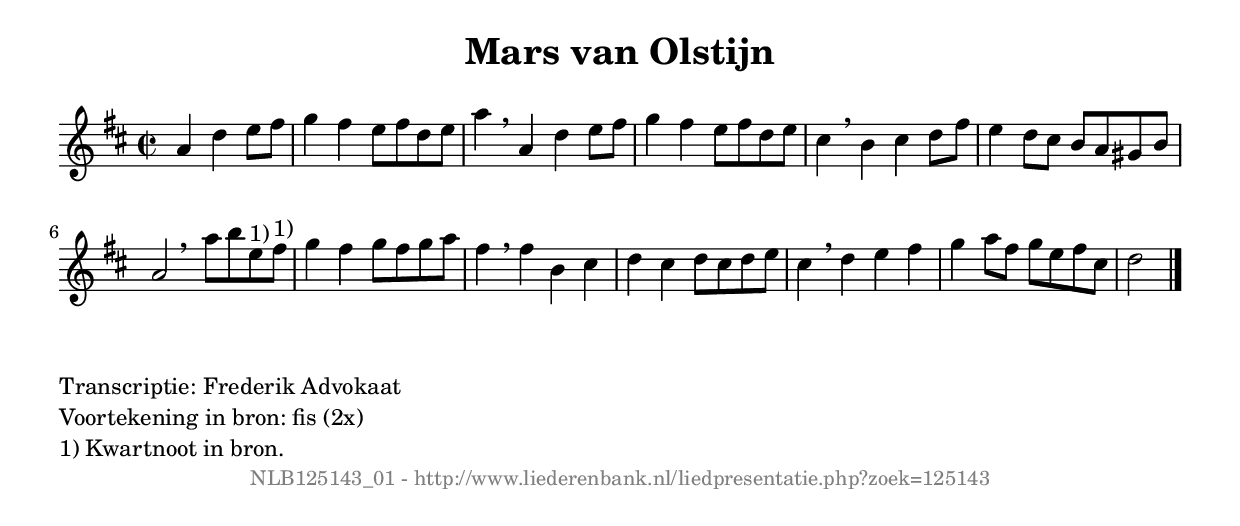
%
% produced by wce2krn 1.64 (7 June 2014)
%
\version"2.16"
#(append! paper-alist '(("long" . (cons (* 210 mm) (* 2000 mm)))))
#(set-default-paper-size "long")
sb = {\breathe}
mBreak = {\breathe }
bBreak = {\breathe }
x = {\once\override NoteHead #'style = #'cross }
gl=\glissando
itime={\override Staff.TimeSignature #'stencil = ##f }
ficta = {\once\set suggestAccidentals = ##t}
fine = {\once\override Score.RehearsalMark #'self-alignment-X = #1 \mark \markup {\italic{Fine}}}
dc = {\once\override Score.RehearsalMark #'self-alignment-X = #1 \mark \markup {\italic{D.C.}}}
dcf = {\once\override Score.RehearsalMark #'self-alignment-X = #1 \mark \markup {\italic{D.C. al Fine}}}
dcc = {\once\override Score.RehearsalMark #'self-alignment-X = #1 \mark \markup {\italic{D.C. al Coda}}}
ds = {\once\override Score.RehearsalMark #'self-alignment-X = #1 \mark \markup {\italic{D.S.}}}
dsf = {\once\override Score.RehearsalMark #'self-alignment-X = #1 \mark \markup {\italic{D.S. al Fine}}}
dsc = {\once\override Score.RehearsalMark #'self-alignment-X = #1 \mark \markup {\italic{D.S. al Coda}}}
pv = {\set Score.repeatCommands = #'((volta "1"))}
sv = {\set Score.repeatCommands = #'((volta "2"))}
tv = {\set Score.repeatCommands = #'((volta "3"))}
qv = {\set Score.repeatCommands = #'((volta "4"))}
xv = {\set Score.repeatCommands = #'((volta #f))}
\header{ tagline = ""
title = "Mars van Olstijn"
}
\score {{
\key d \major
\relative g'
{
\set melismaBusyProperties = #'()
\partial 32*24
\time 2/2
\tempo 4=120
\override Score.MetronomeMark #'transparent = ##t
\override Score.RehearsalMark #'break-visibility = #(vector #t #t #f)
a4 d e8 fis | g4 fis e8 fis d e a4 \sb a, d e8 fis g4 fis e8 fis d e cis4 \sb b4 cis4 d8 fis e4 d8 cis b a gis b a2 \bar ":|:" \bBreak
a'8 b e,^"1)" fis^"1)" | g4 fis g8 fis g a fis4 \sb fis b, cis d cis d8 cis d e cis4 \sb d e fis g a8 fis g e fis cis d2 \bar "|."
 }}
 \midi { }
 \layout {
            indent = 0.0\cm
}
}
\markup { \wordwrap-string #" 
Transcriptie: Frederik Advokaat

Voortekening in bron: fis (2x)

1) Kwartnoot in bron.
"}
\markup { \vspace #0 } \markup { \with-color #grey \fill-line { \center-column { \smaller "NLB125143_01 - http://www.liederenbank.nl/liedpresentatie.php?zoek=125143" } } }
